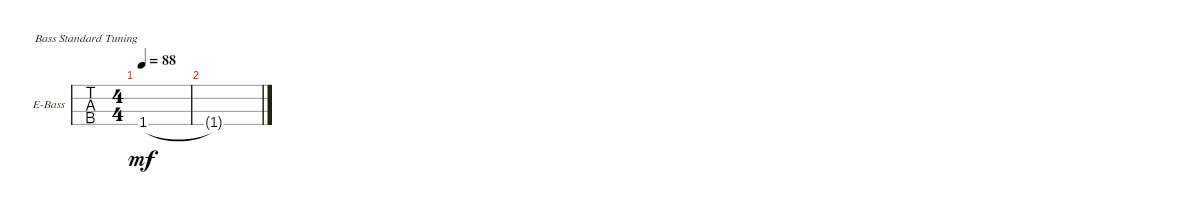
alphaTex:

\defaultSystemsLayout 4
\bracketExtendMode groupsimilarinstruments
\firstSystemTrackNameOrientation horizontal
\otherSystemsTrackNameOrientation horizontal
\track ("Bass" "E-Bass") {instrument electricbassfinger}
\staff {tabs}
\tuning (G2 D2 A1 E1)
\ts (4 4)
\tempo 88
\clef f4
\ks c
1.4{t}.1{dy mf} |
1.4{t}.1
